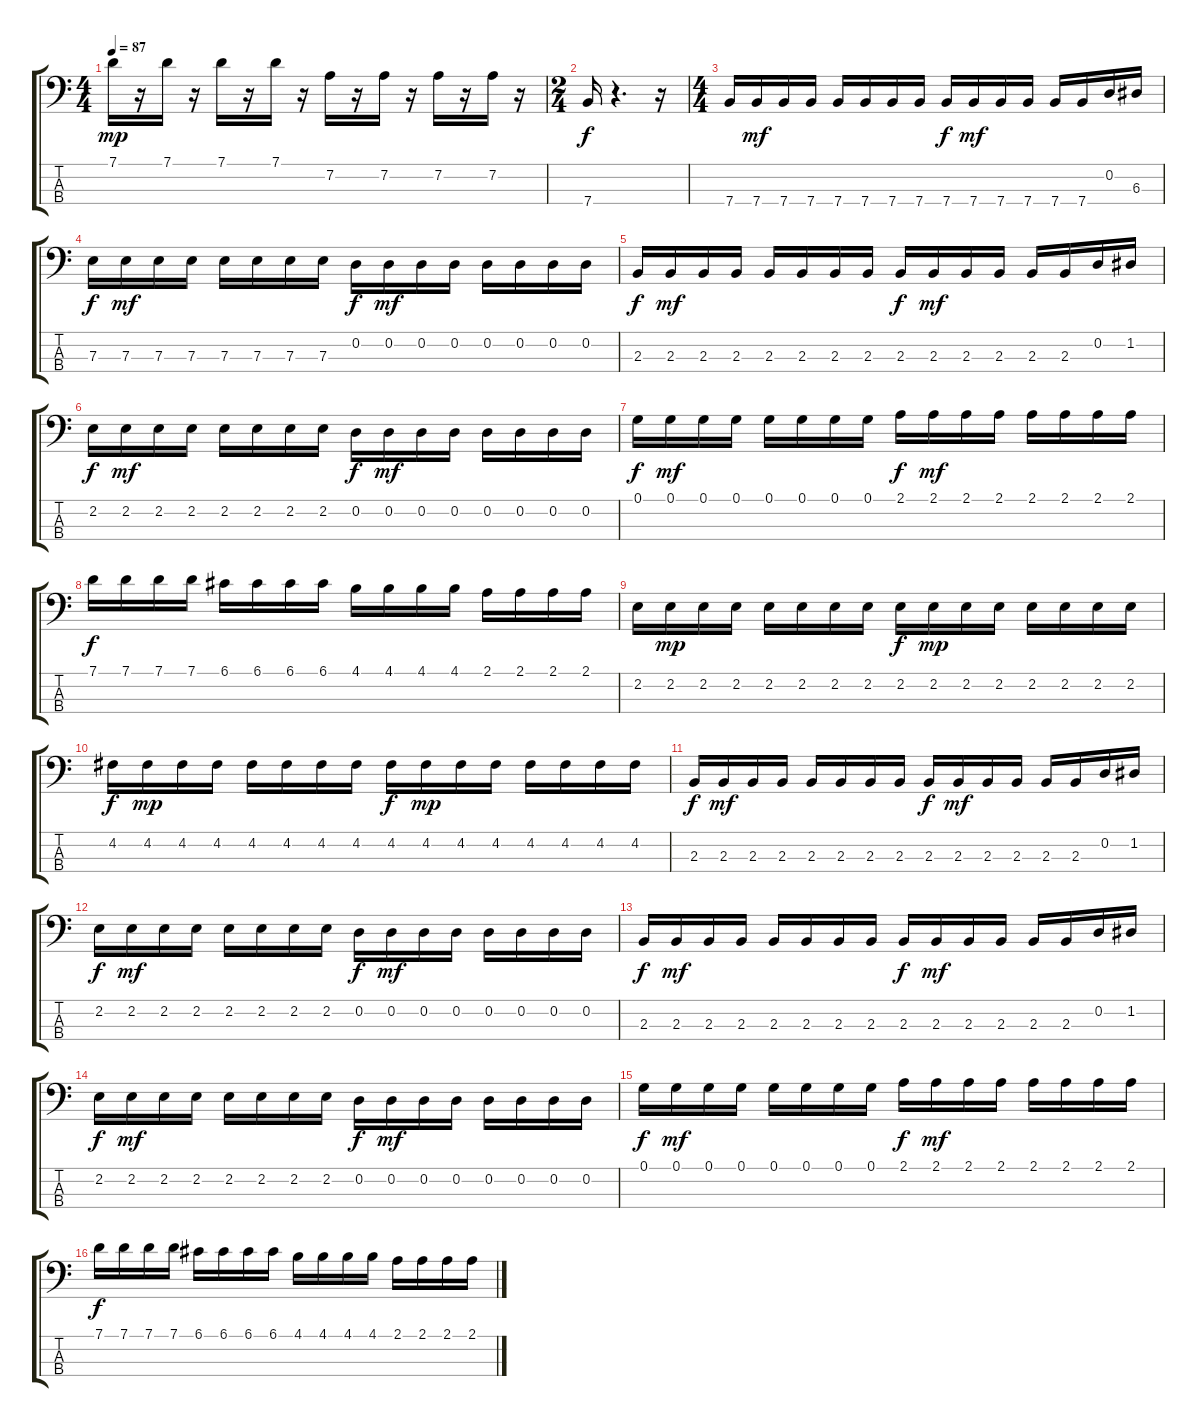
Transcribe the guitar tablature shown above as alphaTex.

\track "" {instrument electricbassfinger}
\staff {score tabs}
\tuning (G2 D2 A1 E1) {hide}
\ts (4 4)
\tempo 87
\clef f4
\ks c
7.1.16{dy mp} r.16 7.1.16 r.16 7.1.16 r.16 7.1.16 r.16 7.2.16 r.16 7.2.16 r.16 7.2.16 r.16 7.2.16 r.16 |
\ts (2 4)
7.4.16{dy f} r.4{d} r.16 |
\ts (4 4)
7.4.16 7.4.16{dy mf} 7.4.16 7.4.16 7.4.16 7.4.16 7.4.16 7.4.16 7.4.16{dy f} 7.4.16{dy mf} 7.4.16 7.4.16 7.4.16 7.4.16 0.2.16 6.3.16 |
7.3.16{dy f} 7.3.16{dy mf} 7.3.16 7.3.16 7.3.16 7.3.16 7.3.16 7.3.16 0.2.16{dy f} 0.2.16{dy mf} 0.2.16 0.2.16 0.2.16 0.2.16 0.2.16 0.2.16 |
2.3.16{dy f} 2.3.16{dy mf} 2.3.16 2.3.16 2.3.16 2.3.16 2.3.16 2.3.16 2.3.16{dy f} 2.3.16{dy mf} 2.3.16 2.3.16 2.3.16 2.3.16 0.2.16 1.2.16 |
2.2.16{dy f} 2.2.16{dy mf} 2.2.16 2.2.16 2.2.16 2.2.16 2.2.16 2.2.16 0.2.16{dy f} 0.2.16{dy mf} 0.2.16 0.2.16 0.2.16 0.2.16 0.2.16 0.2.16 |
0.1.16{dy f} 0.1.16{dy mf} 0.1.16 0.1.16 0.1.16 0.1.16 0.1.16 0.1.16 2.1.16{dy f} 2.1.16{dy mf} 2.1.16 2.1.16 2.1.16 2.1.16 2.1.16 2.1.16 |
7.1.16{dy f} 7.1.16 7.1.16 7.1.16 6.1.16 6.1.16 6.1.16 6.1.16 4.1.16 4.1.16 4.1.16 4.1.16 2.1.16 2.1.16 2.1.16 2.1.16 |
2.2.16 2.2.16{dy mp} 2.2.16 2.2.16 2.2.16 2.2.16 2.2.16 2.2.16 2.2.16{dy f} 2.2.16{dy mp} 2.2.16 2.2.16 2.2.16 2.2.16 2.2.16 2.2.16 |
4.2.16{dy f} 4.2.16{dy mp} 4.2.16 4.2.16 4.2.16 4.2.16 4.2.16 4.2.16 4.2.16{dy f} 4.2.16{dy mp} 4.2.16 4.2.16 4.2.16 4.2.16 4.2.16 4.2.16 |
2.3.16{dy f} 2.3.16{dy mf} 2.3.16 2.3.16 2.3.16 2.3.16 2.3.16 2.3.16 2.3.16{dy f} 2.3.16{dy mf} 2.3.16 2.3.16 2.3.16 2.3.16 0.2.16 1.2.16 |
2.2.16{dy f} 2.2.16{dy mf} 2.2.16 2.2.16 2.2.16 2.2.16 2.2.16 2.2.16 0.2.16{dy f} 0.2.16{dy mf} 0.2.16 0.2.16 0.2.16 0.2.16 0.2.16 0.2.16 |
2.3.16{dy f} 2.3.16{dy mf} 2.3.16 2.3.16 2.3.16 2.3.16 2.3.16 2.3.16 2.3.16{dy f} 2.3.16{dy mf} 2.3.16 2.3.16 2.3.16 2.3.16 0.2.16 1.2.16 |
2.2.16{dy f} 2.2.16{dy mf} 2.2.16 2.2.16 2.2.16 2.2.16 2.2.16 2.2.16 0.2.16{dy f} 0.2.16{dy mf} 0.2.16 0.2.16 0.2.16 0.2.16 0.2.16 0.2.16 |
0.1.16{dy f} 0.1.16{dy mf} 0.1.16 0.1.16 0.1.16 0.1.16 0.1.16 0.1.16 2.1.16{dy f} 2.1.16{dy mf} 2.1.16 2.1.16 2.1.16 2.1.16 2.1.16 2.1.16 |
7.1.16{dy f} 7.1.16 7.1.16 7.1.16 6.1.16 6.1.16 6.1.16 6.1.16 4.1.16 4.1.16 4.1.16 4.1.16 2.1.16 2.1.16 2.1.16 2.1.16
